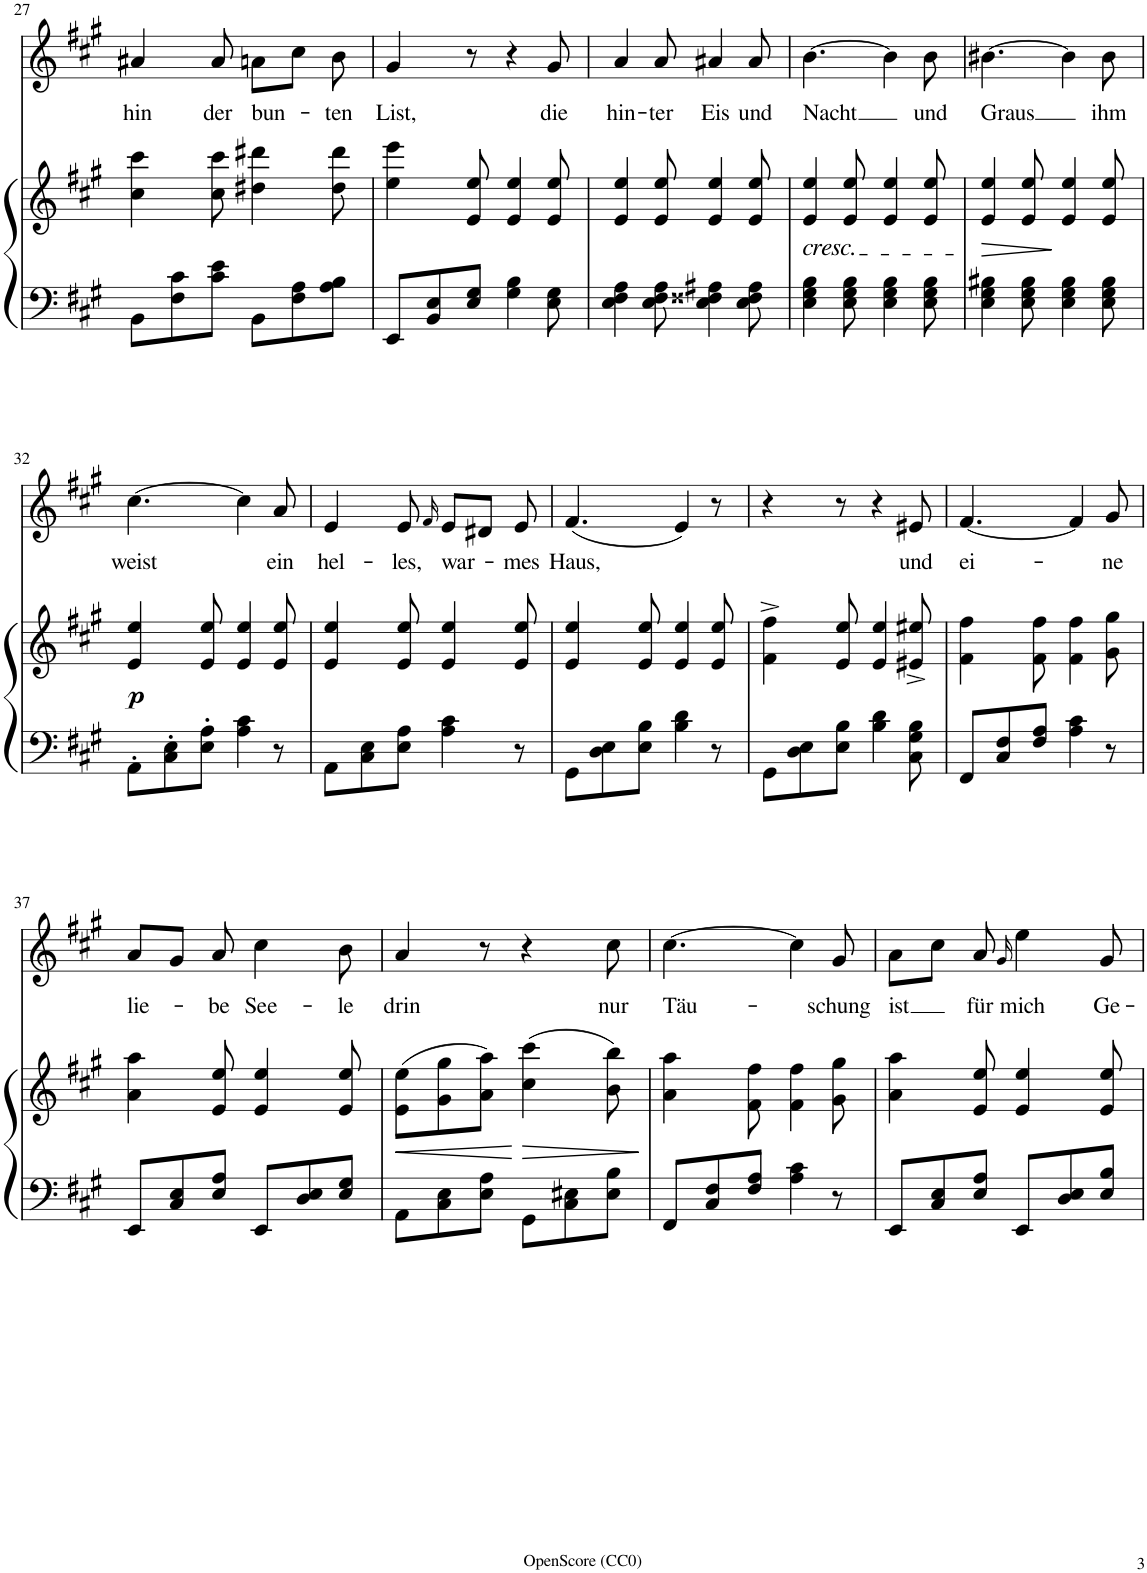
**kern	**kern	**dynam	**kern	**text
*part2	*part2	*part2	*part1	*part1
*staff3	*staff2	*staff2/3	*staff1	*staff1
*I"Pianoforte	*	*	*I"Singstimme Voice	*
*I'Pno	*	*	*	*
!!LO:PB:g=z
*clefF4	*clefG2	*	*clefG2	*
*k[f#c#g#]	*k[f#c#g#]	*	*k[f#c#g#]	*
*M6/8	*M6/8	*	*M6/8	*
=27	=27	=27	=27	=27
!	!	!	!	!LO:LY:b
8BB\L	4cc#\ 4ccc#\	.	4a#X/	hin
8F#\ 8c#\	.	.	.	.
!	!	!	!	!LO:LY:b
8c#\ 8e\J	8cc#\ 8ccc#\	.	8a#/	der
!	!	!	!	!LO:LY:b
8BB\L	4dd#X\ 4ddd#X\	.	8an\L	bun-
8F#\ 8A\	.	.	8cc#\J	.
!	!	!	!	!LO:LY:b
8A\ 8B\J	8dd#\ 8ddd#\	.	8b\	-ten
=28	=28	=28	=28	=28
!	!	!	!	!LO:LY:b
8EE/L	4ee\ 4eee\	.	4g#/	List,
8BB/ 8E/	.	.	.	.
8E/ 8G#/J	8e/ 8ee/	.	8r	.
4G#\ 4B\	4e/ 4ee/	.	4r	.
!	!	!	!	!LO:LY:b
8E\ 8G#\	8e/ 8ee/	.	8g#/	die
=29	=29	=29	=29	=29
!	!	!	!	!LO:LY:b
4E\ 4F#\ 4A\	4e/ 4ee/	.	4a/	hin-
!	!	!	!	!LO:LY:b
8E\ 8F#\ 8A\	8e/ 8ee/	.	8a/	-ter
!	!	!	!	!LO:LY:b
4E\ 4F##X\ 4A#X\	4e/ 4ee/	.	4a#X/	Eis
!	!	!	!	!LO:LY:b
8E\ 8F##\ 8A#\	8e/ 8ee/	.	8a#/	und
=30	=30	=30	=30	=30
!	!LO:TX:b:i:t=cresc.	!	!	!
!	!	!	!	!LO:LY:b
4E\ 4G#\ 4B\	4e/ 4ee/	.	[4.b\	Nacht
8E\ 8G#\ 8B\	8e/ 8ee/	.	.	.
4E\ 4G#\ 4B\	4e/ 4ee/	.	4b\]	.
!	!	!	!	!LO:LY:b
8E\ 8G#\ 8B\	8e/ 8ee/	.	8b\	und
=31	=31	=31	=31	=31
!	!	!LO:HP:b	!	!LO:LY:b
4E\ 4G#\ 4B#X\	4e/ 4ee/	>	[4.b#X\	Graus
8E\ 8G#\ 8B#\	8e/ 8ee/	.	.	.
4E\ 4G#\ 4B#\	4e/ 4ee/	]	4b#\]	.
!	!	!	!	!LO:LY:b
8E\ 8G#\ 8B#\	8e/ 8ee/	.	8b#\	ihm
!!LO:LB:g=z
=32	=32	=32	=32	=32
!	!	!LO:DY:b	!	!LO:LY:b
8AA'\L	4e/ 4ee/	p	[4.cc#\	weist
8C#\' 8E\'	.	.	.	.
8E\' 8A\'J	8e/ 8ee/	.	.	.
4A\ 4c#\	4e/ 4ee/	.	4cc#\]	.
!	!	!	!	!LO:LY:b
8r	8e/ 8ee/	.	8a/	ein
=33	=33	=33	=33	=33
!	!	!	!	!LO:LY:b
8AA\L	4e/ 4ee/	.	4e/	hel-
8C#\ 8E\	.	.	.	.
!	!	!	!	!LO:LY:b
8E\ 8A\J	8e/ 8ee/	.	8e/	-les,
.	.	.	16qf#/	.
!	!	!	!	!LO:LY:b
4A\ 4c#\	4e/ 4ee/	.	8e/L	war-
.	.	.	8d#X/J	.
!	!	!	!	!LO:LY:b
8r	8e/ 8ee/	.	8e/	-mes
=34	=34	=34	=34	=34
!	!	!	!	!LO:LY:b
8GG#\L	4e/ 4ee/	.	(4.f#/	Haus,
8D\ 8E\	.	.	.	.
8E\ 8B\J	8e/ 8ee/	.	.	.
4B\ 4d\	4e/ 4ee/	.	4e/)	.
8r	8e/ 8ee/	.	8r	.
=35	=35	=35	=35	=35
8GG#\L	4f#\^ 4ff#\^	.	4r	.
8D\ 8E\	.	.	.	.
8E\ 8B\J	8e/ 8ee/	.	8r	.
4B\ 4d\	4e/ 4ee/	.	4r	.
!	!	!	!	!LO:LY:b
8C#\ 8G#\ 8B\	8e#X/^ 8ee#X/^	.	8e#X/	und
=36	=36	=36	=36	=36
!	!	!	!	!LO:LY:b
8FF#/L	4f#\ 4ff#\	.	[4.f#/	ei-
8C#/ 8F#/	.	.	.	.
8F#/ 8A/J	8f#\ 8ff#\	.	.	.
4A\ 4c#\	4f#\ 4ff#\	.	4f#/]	.
!	!	!	!	!LO:LY:b
8r	8g#\ 8gg#\	.	8g#/	-ne
!!LO:LB:g=z
=37	=37	=37	=37	=37
!	!	!	!	!LO:LY:b
8EE/L	4a\ 4aa\	.	8a/L	lie-
8C#/ 8E/	.	.	8g#/J	.
!	!	!	!	!LO:LY:b
8E/ 8A/J	8e/ 8ee/	.	8a/	-be
!	!	!	!	!LO:LY:b
8EE/L	4e/ 4ee/	.	4cc#\	See-
8D/ 8E/	.	.	.	.
!	!	!	!	!LO:LY:b
8E/ 8G#/J	8e/ 8ee/	.	8b\	-le
=38	=38	=38	=38	=38
!	!	!LO:HP:b	!	!LO:LY:b
8AA\L	(8e\ 8ee\L	<	4a/	drin
8C#\ 8E\	8g#\ 8gg#\	.	.	.
8E\ 8A\J	8a\ 8aa\J)	.	8r	.
!	!	!LO:HP:n=1:b	!	!
8GG#\L	(4cc#\ 4ccc#\	[ >	4r	.
8C#\ 8E#X\	.	.	.	.
!	!	!	!	!LO:LY:b
8E#\ 8B\J	8b\ 8bb\)	.	8cc#\	nur
.	.	]	.	.
=39	=39	=39	=39	=39
!	!	!	!	!LO:LY:b
8FF#/L	4a\ 4aa\	.	[4.cc#\	Täu-
8C#/ 8F#/	.	.	.	.
8F#/ 8A/J	8f#\ 8ff#\	.	.	.
4A\ 4c#\	4f#\ 4ff#\	.	4cc#\]	.
!	!	!	!	!LO:LY:b
8r	8g#\ 8gg#\	.	8g#/	-schung
=40	=40	=40	=40	=40
!	!	!	!	!LO:LY:b
8EE/L	4a\ 4aa\	.	8a\L	ist
8C#/ 8E/	.	.	8cc#\J	.
!	!	!	!	!LO:LY:b
8E/ 8A/J	8e/ 8ee/	.	8a/	für
.	.	.	16qg#/	.
!	!	!	!	!LO:LY:b
8EE/L	4e/ 4ee/	.	4ee\	mich
8D/ 8E/	.	.	.	.
!	!	!	!	!LO:LY:b
8E/ 8B/J	8e/ 8ee/	.	8g#/	Ge-
=	=	=	=	=
*-	*-	*-	*-	*-
